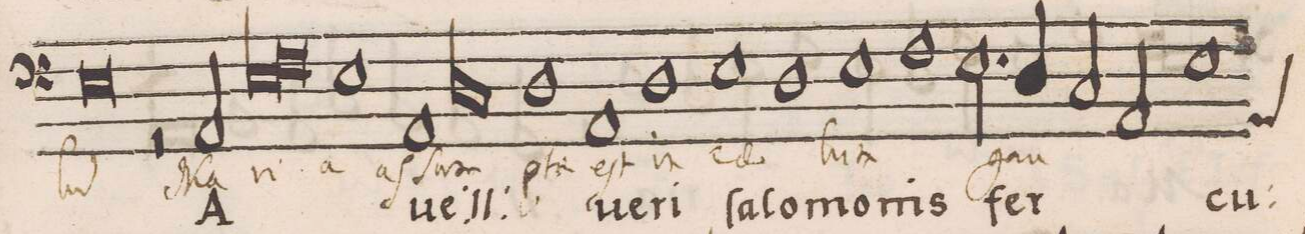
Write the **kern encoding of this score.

**kern	**text	**text
*I"BASSVS	*	*
*clefF4	*	*
*k[]	*	*
*met(C)	*	*
*M2/1	*	*
0E	-um	-lu(m)
*	*Xij	*
=29-	=29-	=29-
2r	.	.
2AA/	A-	Ma-
*lig	*	*
1E	.	-ri-
=30-	=30-	=30-
1F	.	.
*Xlig	*	*
1E	.	-a
=31-	=31-	=31-
1AA	-ue	aſ-
*lig	*ij	*
1D	A-	-ſum-
=32-	=32-	=32-
1C	.	.
*Xlig	*	*
1D	-ue	-pta
*	*Xij	*
=33-	=33-	=33-
1AA	ue-	eſt
1D	-ri	in
=34-	=34-	=34-
1E	ſa-	cae-
1D	-lo-	.
=35-	=35-	=35-
1E	-mo-	-lum
1F	-nis	.
=36-	=36-	=36-
2.E\	fer-	gau-
4D/	.	.
2C/	.	.
2AA/	.	.
=37-	=37-	=37-
*custos:AA	*	*
1E	-cu-	.
*-	*-	*-
